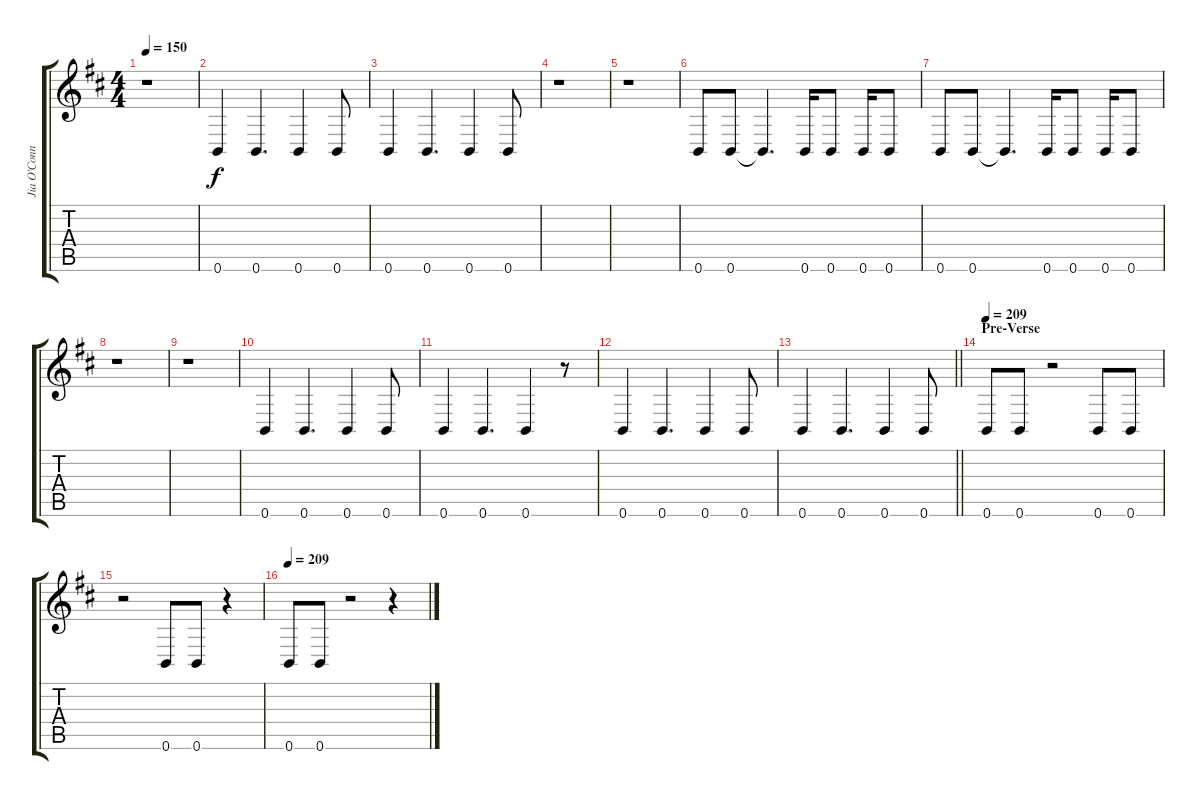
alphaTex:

\track ("Jia O'Conner" "Jia O'Conn") {instrument electricbasspick}
\staff {score tabs}
\tuning (Db4 Ab3 E3 B2 Gb2 B1) {hide}
\ts (4 4)
\tempo 150
\clef g2
\ks d
r.1{dy f} |
0.6.4 0.6.4{d} 0.6.4 0.6.8 |
0.6.4 0.6.4{d} 0.6.4 0.6.8 |
r.1 |
r.1 |
0.6.8 0.6.8 0.6{t}.4{d} 0.6.16 0.6.8 0.6.16 0.6.8 |
0.6.8 0.6.8 0.6{t}.4{d} 0.6.16 0.6.8 0.6.16 0.6.8 |
r.1 |
r.1 |
0.6.4 0.6.4{d} 0.6.4 0.6.8 |
0.6.4 0.6.4{d} 0.6.4 r.8 |
0.6.4 0.6.4{d} 0.6.4 0.6.8 |
\barLineRight lightlight
0.6.4 0.6.4{d} 0.6.4 0.6.8 |
\section ("" "Pre-Verse")
\tempo 209
0.6.8 0.6.8 r.2 0.6.8 0.6.8 |
r.2 0.6.8 0.6.8 r.4 |
\tempo 209
0.6.8 0.6.8 r.2 r.4
